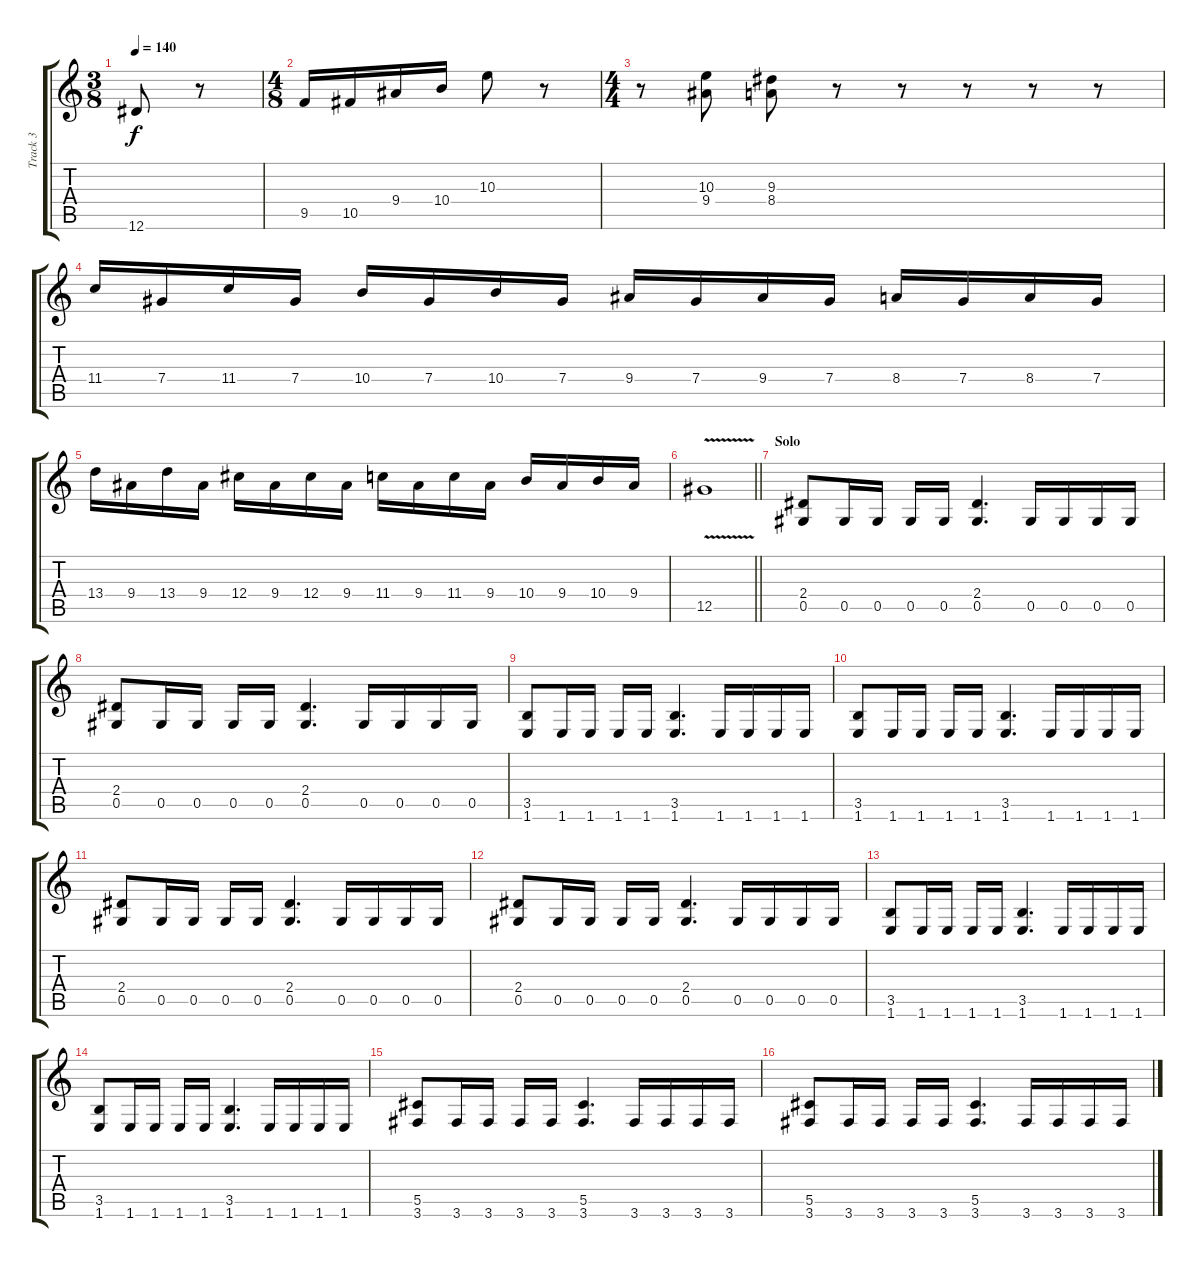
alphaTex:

\track ("Track 3" "Track 3") {instrument overdrivenguitar}
\staff {score tabs}
\tuning (Eb4 Bb3 Gb3 Db3 Ab2 Eb2) {hide}
\ts (3 8)
\tempo 140
\clef g2
\ks c
12.6.8{dy f} r.8 |
\ts (4 8)
9.5.16 10.5.16 9.4.16 10.4.16 10.3.8 r.8 |
\ts (4 4)
r.8 (10.3 9.4).8 (9.3 8.4).8 r.8 r.8 r.8 r.8 r.8 |
11.4.16 7.4.16 11.4.16 7.4.16 10.4.16 7.4.16 10.4.16 7.4.16 9.4.16 7.4.16 9.4.16 7.4.16 8.4.16 7.4.16 8.4.16 7.4.16 |
13.4.16 9.4.16 13.4.16 9.4.16 12.4.16 9.4.16 12.4.16 9.4.16 11.4.16 9.4.16 11.4.16 9.4.16 10.4.16 9.4.16 10.4.16 9.4.16 |
\barLineRight lightlight
12.5{v}.1 |
\section ("" "Solo")
(2.4 0.5).8 0.5.16 0.5.16 0.5.16 0.5.16 (2.4 0.5).4{d} 0.5.16 0.5.16 0.5.16 0.5.16 |
(2.4 0.5).8 0.5.16 0.5.16 0.5.16 0.5.16 (2.4 0.5).4{d} 0.5.16 0.5.16 0.5.16 0.5.16 |
(3.5 1.6).8 1.6.16 1.6.16 1.6.16 1.6.16 (3.5 1.6).4{d} 1.6.16 1.6.16 1.6.16 1.6.16 |
(3.5 1.6).8 1.6.16 1.6.16 1.6.16 1.6.16 (3.5 1.6).4{d} 1.6.16 1.6.16 1.6.16 1.6.16 |
(2.4 0.5).8 0.5.16 0.5.16 0.5.16 0.5.16 (2.4 0.5).4{d} 0.5.16 0.5.16 0.5.16 0.5.16 |
(2.4 0.5).8 0.5.16 0.5.16 0.5.16 0.5.16 (2.4 0.5).4{d} 0.5.16 0.5.16 0.5.16 0.5.16 |
(3.5 1.6).8 1.6.16 1.6.16 1.6.16 1.6.16 (3.5 1.6).4{d} 1.6.16 1.6.16 1.6.16 1.6.16 |
(3.5 1.6).8 1.6.16 1.6.16 1.6.16 1.6.16 (3.5 1.6).4{d} 1.6.16 1.6.16 1.6.16 1.6.16 |
(5.5 3.6).8 3.6.16 3.6.16 3.6.16 3.6.16 (5.5 3.6).4{d} 3.6.16 3.6.16 3.6.16 3.6.16 |
(5.5 3.6).8 3.6.16 3.6.16 3.6.16 3.6.16 (5.5 3.6).4{d} 3.6.16 3.6.16 3.6.16 3.6.16
